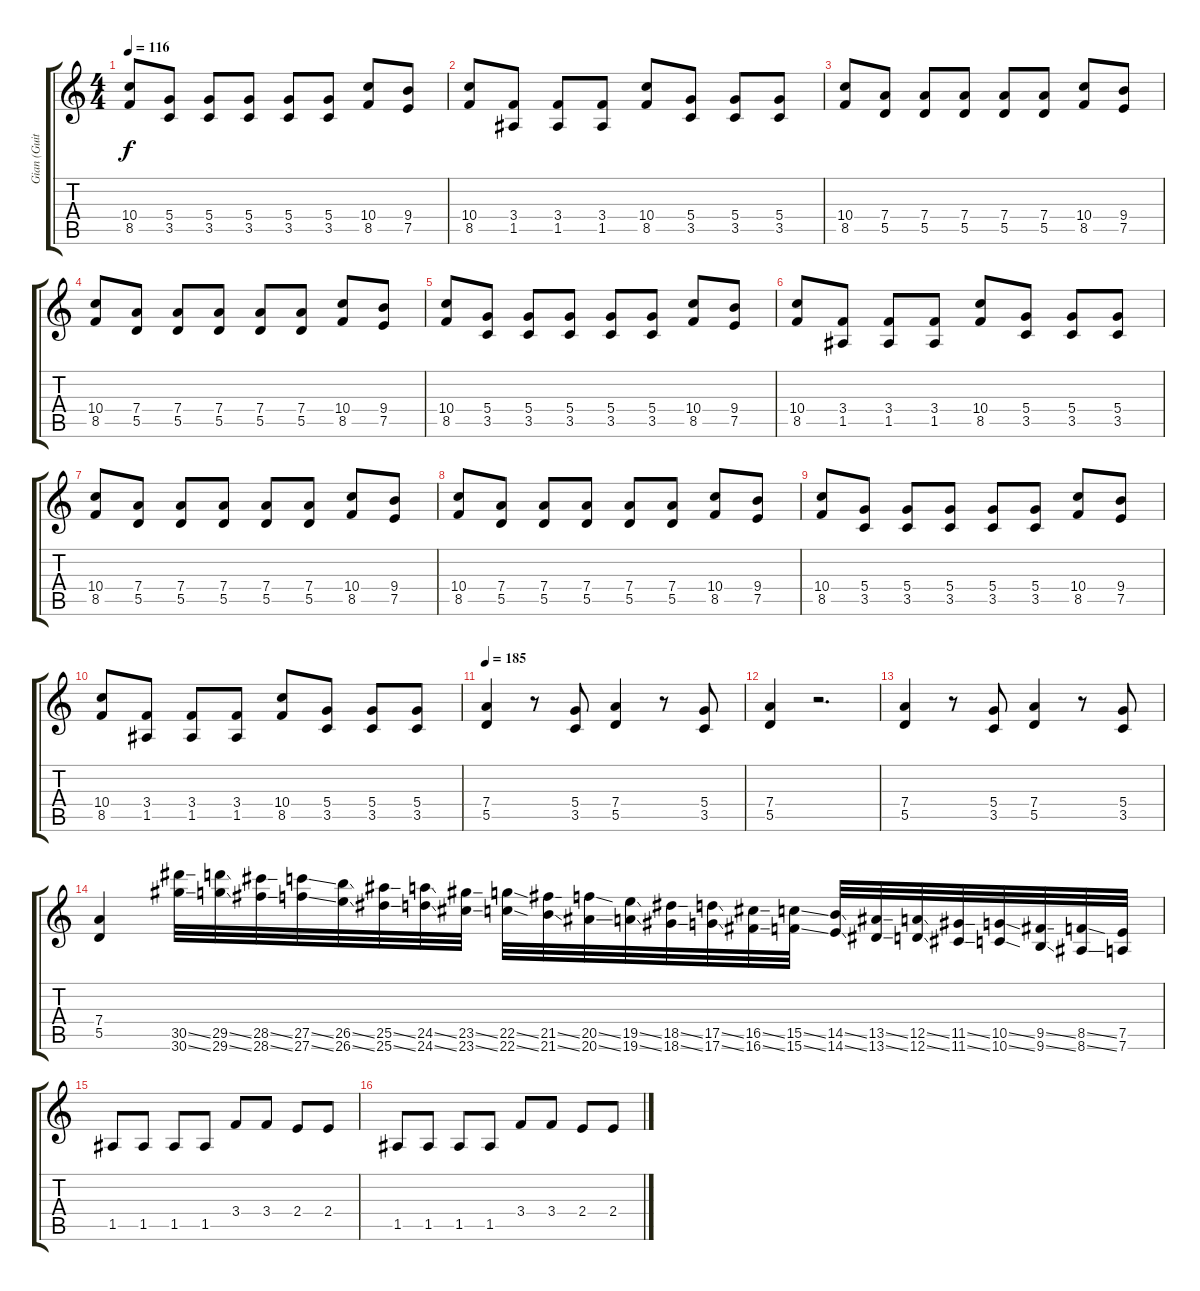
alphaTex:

\track ("Gian (Guitar)" "Gian (Guit") {instrument overdrivenguitar}
\staff {score tabs}
\tuning (E4 B3 G3 D3 A2 D2) {hide}
\ts (4 4)
\tempo 116
\clef g2
\ks c
(10.4 8.5).8{dy f} (5.4 3.5).8 (5.4 3.5).8 (5.4 3.5).8 (5.4 3.5).8 (5.4 3.5).8 (10.4 8.5).8 (9.4 7.5).8 |
(10.4 8.5).8 (3.4 1.5).8 (3.4 1.5).8 (3.4 1.5).8 (10.4 8.5).8 (5.4 3.5).8 (5.4 3.5).8 (5.4 3.5).8 |
(10.4 8.5).8 (7.4 5.5).8 (7.4 5.5).8 (7.4 5.5).8 (7.4 5.5).8 (7.4 5.5).8 (10.4 8.5).8 (9.4 7.5).8 |
(10.4 8.5).8 (7.4 5.5).8 (7.4 5.5).8 (7.4 5.5).8 (7.4 5.5).8 (7.4 5.5).8 (10.4 8.5).8 (9.4 7.5).8 |
(10.4 8.5).8 (5.4 3.5).8 (5.4 3.5).8 (5.4 3.5).8 (5.4 3.5).8 (5.4 3.5).8 (10.4 8.5).8 (9.4 7.5).8 |
(10.4 8.5).8 (3.4 1.5).8 (3.4 1.5).8 (3.4 1.5).8 (10.4 8.5).8 (5.4 3.5).8 (5.4 3.5).8 (5.4 3.5).8 |
(10.4 8.5).8 (7.4 5.5).8 (7.4 5.5).8 (7.4 5.5).8 (7.4 5.5).8 (7.4 5.5).8 (10.4 8.5).8 (9.4 7.5).8 |
(10.4 8.5).8 (7.4 5.5).8 (7.4 5.5).8 (7.4 5.5).8 (7.4 5.5).8 (7.4 5.5).8 (10.4 8.5).8 (9.4 7.5).8 |
(10.4 8.5).8 (5.4 3.5).8 (5.4 3.5).8 (5.4 3.5).8 (5.4 3.5).8 (5.4 3.5).8 (10.4 8.5).8 (9.4 7.5).8 |
(10.4 8.5).8 (3.4 1.5).8 (3.4 1.5).8 (3.4 1.5).8 (10.4 8.5).8 (5.4 3.5).8 (5.4 3.5).8 (5.4 3.5).8 |
\tempo 185
(7.4 5.5).4 r.8 (5.4 3.5).8 (7.4 5.5).4 r.8 (5.4 3.5).8 |
(7.4 5.5).4 r.2{d} |
(7.4 5.5).4 r.8 (5.4 3.5).8 (7.4 5.5).4 r.8 (5.4 3.5).8 |
(7.4 5.5).4 (30.5{ss} 30.6{ss}).32 (29.5{ss} 29.6{ss}).32 (28.5{ss} 28.6{ss}).32 (27.5{ss} 27.6{ss}).32 (26.5{ss} 26.6{ss}).32 (25.5{ss} 25.6{ss}).32 (24.5{ss} 24.6{ss}).32 (23.5{ss} 23.6{ss}).32 (22.5{ss} 22.6{ss}).32 (21.5{ss} 21.6{ss}).32 (20.5{ss} 20.6{ss}).32 (19.5{ss} 19.6{ss}).32 (18.5{ss} 18.6{ss}).32 (17.5{ss} 17.6{ss}).32 (16.5{ss} 16.6{ss}).32 (15.5{ss} 15.6{ss}).32 (14.5{ss} 14.6{ss}).32 (13.5{ss} 13.6{ss}).32 (12.5{ss} 12.6{ss}).32 (11.5{ss} 11.6{ss}).32 (10.5{ss} 10.6{ss}).32 (9.5{ss} 9.6{ss}).32 (8.5{ss} 8.6{ss}).32 (7.5 7.6).32 |
1.5.8 1.5.8 1.5.8 1.5.8 3.4.8 3.4.8 2.4.8 2.4.8 |
1.5.8 1.5.8 1.5.8 1.5.8 3.4.8 3.4.8 2.4.8 2.4.8
